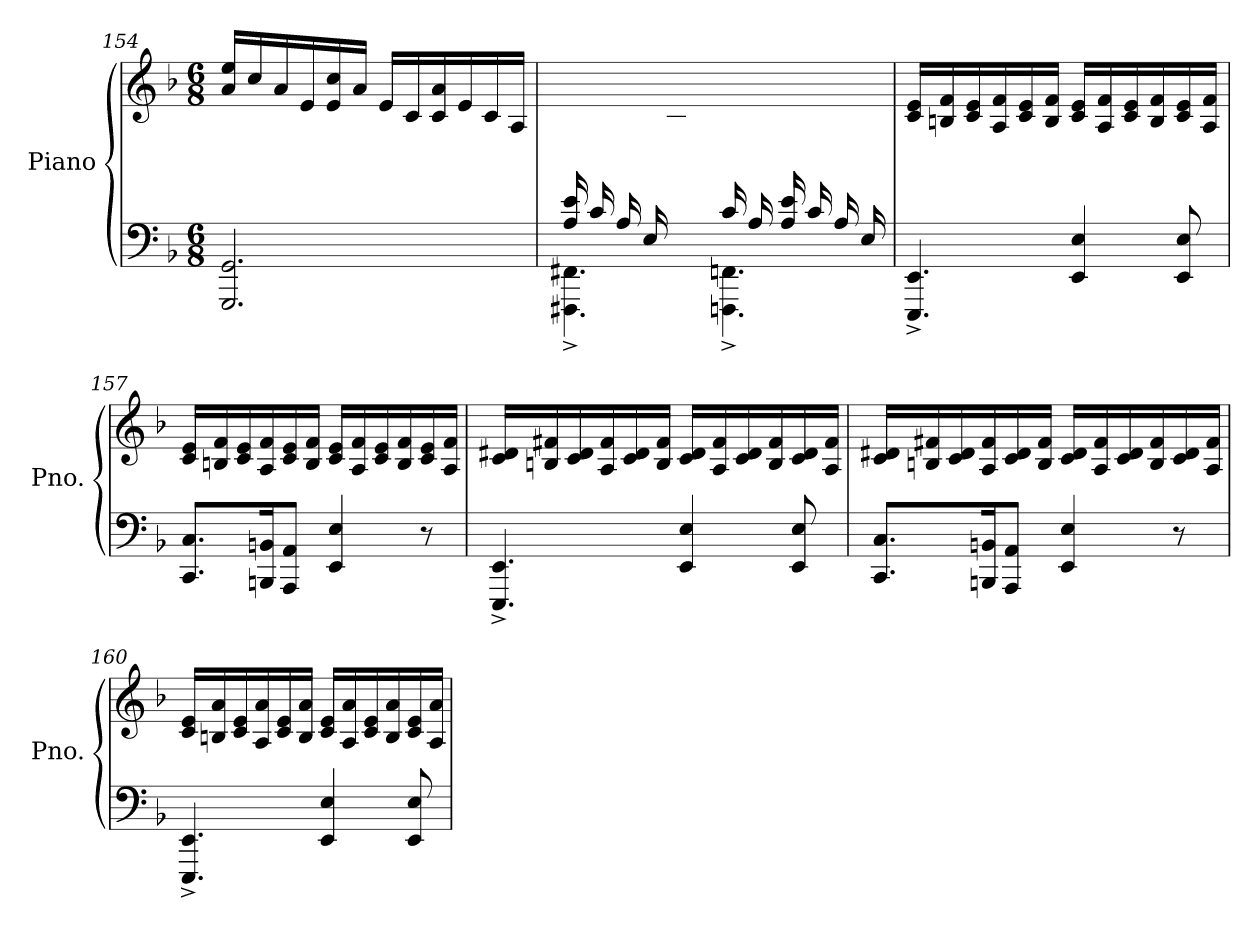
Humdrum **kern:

**kern	**kern
*part1	*part1
*staff2	*staff1
*I"Piano	*
*I'Pno.	*
*clefF4	*clefG2
*k[b-]	*k[b-]
*M6/8	*M6/8
=154	=154
2.GGG/ 2.GG/	16a/ 16ee/LL
.	16cc/
.	16a/
.	16e/
.	16e/ 16cc/
.	16a/JJ
.	16e/LL
.	16c/
.	16c/ 16a/
.	16e/
.	16c/
.	16A/JJ
!!LO:LB:g=z
=155	=155
*^	*
16A/ 16e/LL	4.FFF#X\^ 4.FF#X\^	4ryy
16c/	.	.
16A/	.	.
16E/	.	.
8ryy	.	16c\ 16a\
.	.	16e\JJ
16c/LL	4.FFFn\^ 4.FFn\^	4.ryy
16A/	.	.
16A/ 16e/	.	.
16c/	.	.
16A/	.	.
16E/JJ	.	.
*v	*v	*
=156	=156
4.EEE/^ 4.EE/^	16c/ 16e/LL
.	16Bn/ 16f/
.	16c/ 16e/
.	16A/ 16f/
.	16c/ 16e/
.	16B/ 16f/JJ
4EE/ 4E/	16c/ 16e/LL
.	16A/ 16f/
.	16c/ 16e/
.	16B/ 16f/
8EE/ 8E/	16c/ 16e/
.	16A/ 16f/JJ
=157	=157
8.CC/ 8.C/L	16c/ 16e/LL
.	16Bn/ 16f/
.	16c/ 16e/
16BBBn/ 16BBn/K	16A/ 16f/
8AAA/ 8AA/J	16c/ 16e/
.	16B/ 16f/JJ
4EE/ 4E/	16c/ 16e/LL
.	16A/ 16f/
.	16c/ 16e/
.	16B/ 16f/
8r	16c/ 16e/
.	16A/ 16f/JJ
!!LO:LB:g=z
=158	=158
4.EEE/^ 4.EE/^	16c/ 16d#X/LL
.	16Bn/ 16f#X/
.	16c/ 16d#/
.	16A/ 16f#/
.	16c/ 16d#/
.	16B/ 16f#/JJ
4EE/ 4E/	16c/ 16d#/LL
.	16A/ 16f#/
.	16c/ 16d#/
.	16B/ 16f#/
8EE/ 8E/	16c/ 16d#/
.	16A/ 16f#/JJ
=159	=159
8.CC/ 8.C/L	16c/ 16d#X/LL
.	16Bn/ 16f#X/
.	16c/ 16d#/
16BBBn/ 16BBn/K	16A/ 16f#/
8AAA/ 8AA/J	16c/ 16d#/
.	16B/ 16f#/JJ
4EE/ 4E/	16c/ 16d#/LL
.	16A/ 16f#/
.	16c/ 16d#/
.	16B/ 16f#/
8r	16c/ 16d#/
.	16A/ 16f#/JJ
!!LO:LB:g=z
=160	=160
4.EEE/^ 4.EE/^	16c/ 16e/LL
.	16Bn/ 16a/
.	16c/ 16e/
.	16A/ 16a/
.	16c/ 16e/
.	16B/ 16a/JJ
4EE/ 4E/	16c/ 16e/LL
.	16A/ 16a/
.	16c/ 16e/
.	16B/ 16a/
8EE/ 8E/	16c/ 16e/
.	16A/ 16a/JJ
=	=
*-	*-
